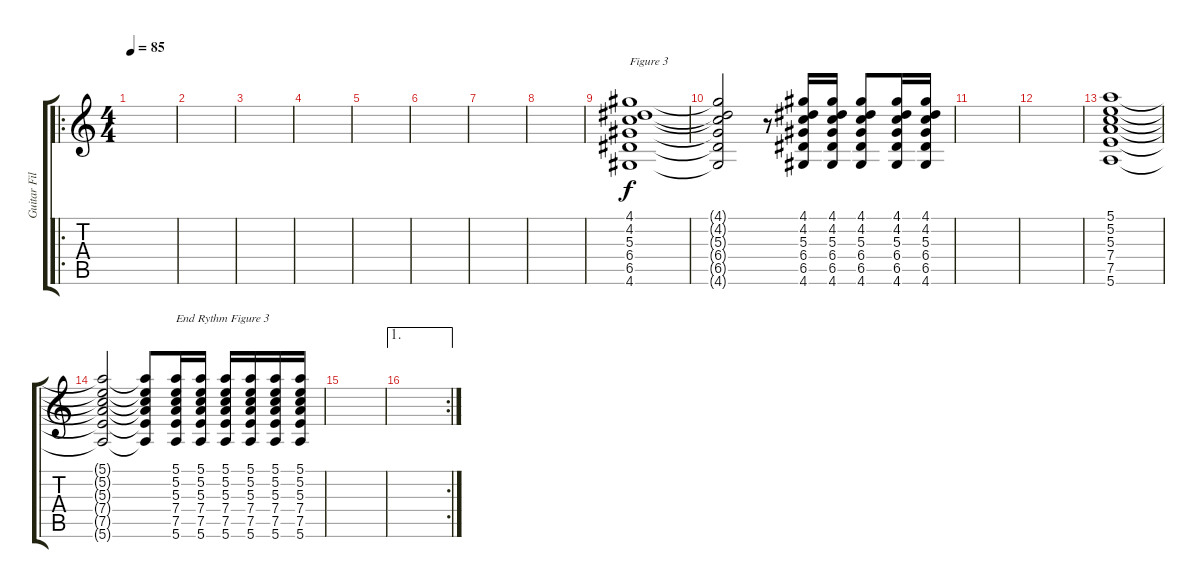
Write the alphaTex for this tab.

\track ("Guitar Fills" "Guitar Fil") {instrument electricguitarclean}
\staff {score tabs}
\tuning (E4 B3 G3 D3 A2 E2) {hide}
\ro
\ts (4 4)
\tempo 85
\clef g2
\ks c
|
|
|
|
|
|
|
|
(4.1 4.2 5.3 6.4 6.5 4.6).1{txt "Figure 3"} |
(4.1{t} 4.2{t} 5.3{t} 6.4{t} 6.5{t} 4.6{t}).2 r.8 (4.1 4.2 5.3 6.4 6.5 4.6).16 (4.1 4.2 5.3 6.4 6.5 4.6).16 (4.1 4.2 5.3 6.4 6.5 4.6).8 (4.1 4.2 5.3 6.4 6.5 4.6).16 (4.1 4.2 5.3 6.4 6.5 4.6).16 |
|
|
(5.1 5.2 5.3 7.4 7.5 5.6).1 |
(5.1{t} 5.2{t} 5.3{t} 7.4{t} 7.5{t} 5.6{t}).2 (5.1{t} 5.2{t} 5.3{t} 7.4{t} 7.5{t} 5.6{t}).8 (5.1 5.2 5.3 7.4 7.5 5.6).16{txt "End Rythm Figure 3"} (5.1 5.2 5.3 7.4 7.5 5.6).16 (5.1 5.2 5.3 7.4 7.5 5.6).16 (5.1 5.2 5.3 7.4 7.5 5.6).16 (5.1 5.2 5.3 7.4 7.5 5.6).16 (5.1 5.2 5.3 7.4 7.5 5.6).16 |
|
\ae 1
\rc 2
